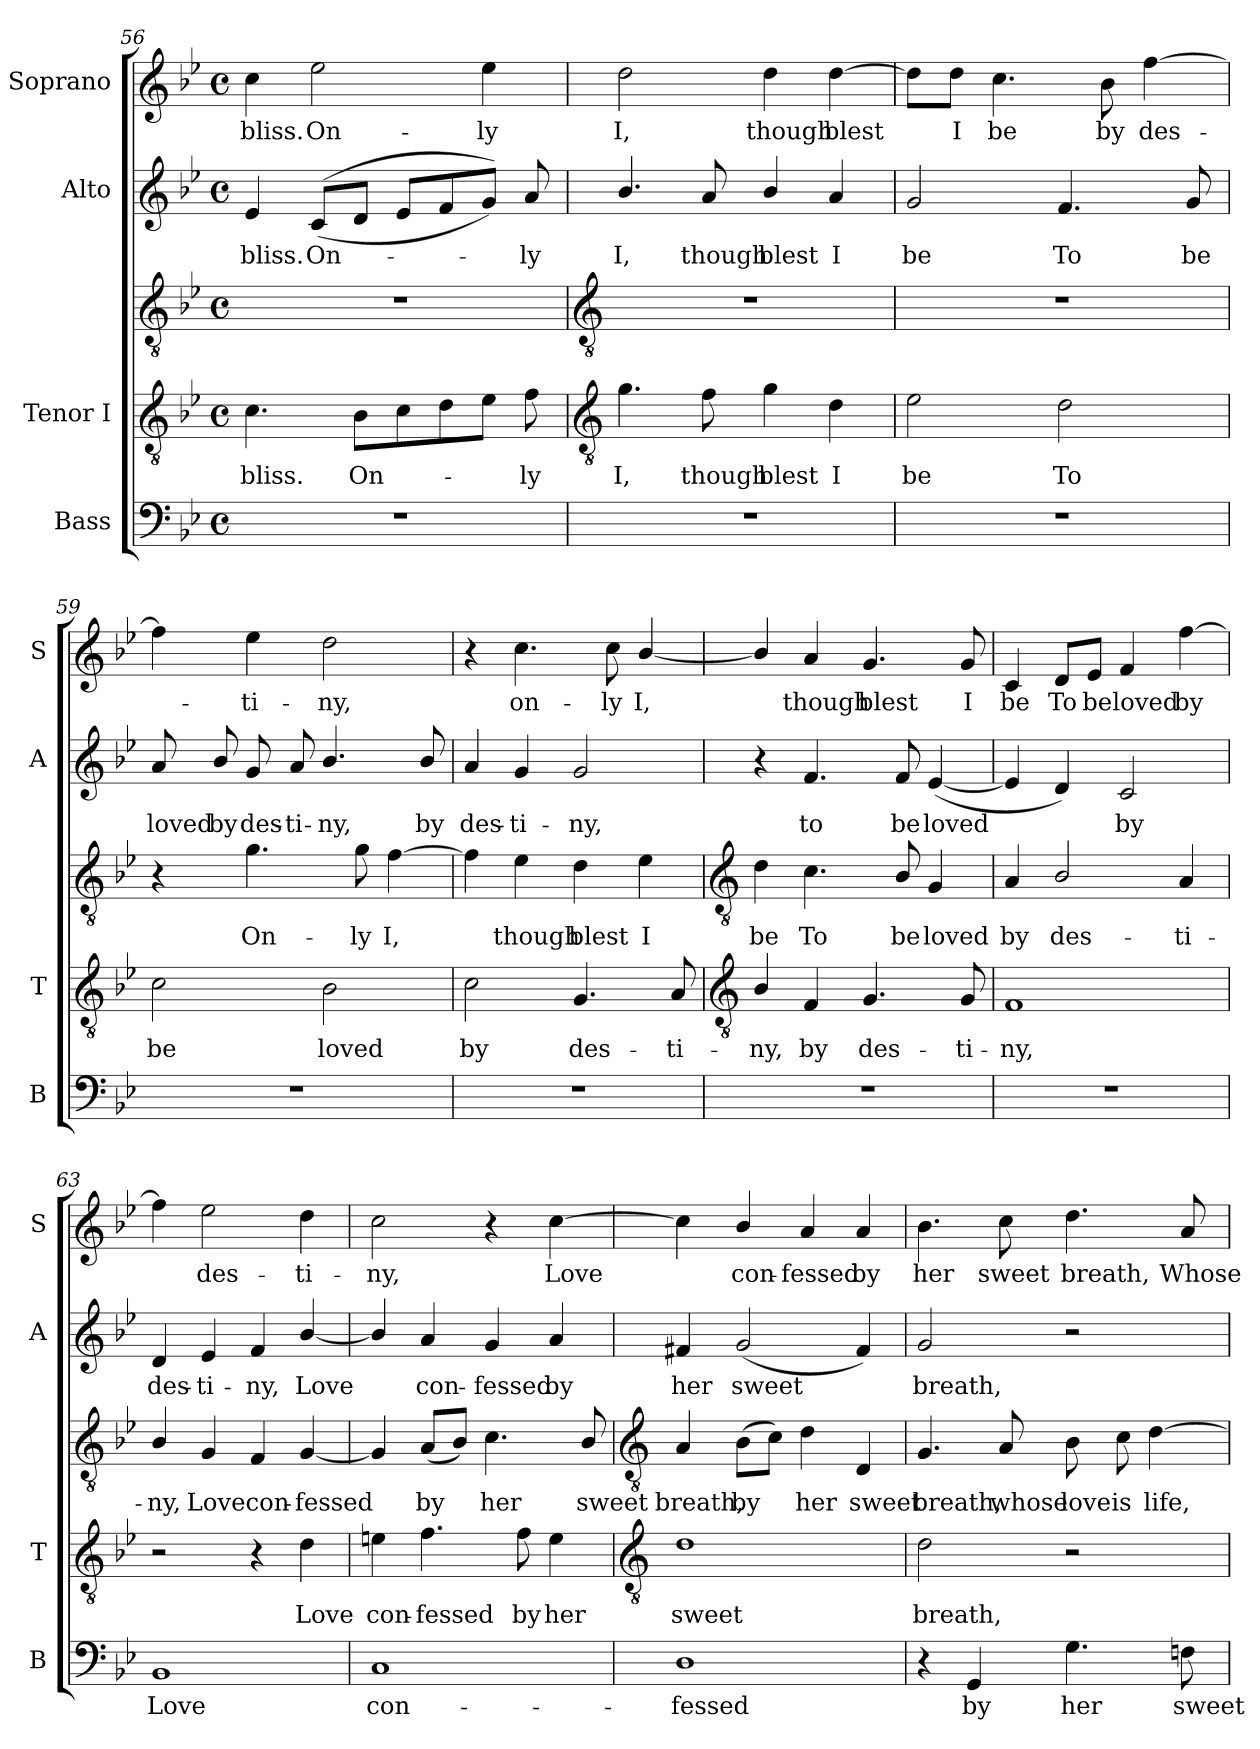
**kern	**text	**kern	**text	**kern	**text	**kern	**text	**kern	**text
*part4	*part4	*part3	*part3	*part3	*part3	*part2	*part2	*part1	*part1
*staff5	*staff5	*staff4	*staff4	*staff3	*staff3	*staff2	*staff2	*staff1	*staff1
*I"Bass	*	*I"Tenor I	*	*	*	*I"Alto	*	*I"Soprano	*
*I'B	*	*I'T	*	*	*	*I'A	*	*I'S	*
*clefF4	*	*clefGv2	*	*clefGv2	*	*clefG2	*	*clefG2	*
*k[b-e-]	*	*k[b-e-]	*	*k[b-e-]	*	*k[b-e-]	*	*k[b-e-]	*
*B-:	*	*B-:	*	*B-:	*	*B-:	*	*B-:	*
*M4/4	*	*M4/4	*	*M4/4	*	*M4/4	*	*M4/4	*
*met(c)	*	*met(c)	*	*met(c)	*	*met(c)	*	*met(c)	*
=56	=56	=56	=56	=56	=56	=56	=56	=56	=56
!	!	!	!LO:LY:b	!	!	!	!LO:LY:b	!	!LO:LY:b
1r	.	4.c	bliss.	1r	.	4e-	bliss.	4cc	bliss.
!	!	!	!	!	!	!	!LO:LY:b	!	!LO:LY:b
.	.	.	.	.	.	(<(<8cL	On-	2ee-	On-
!	!	!	!LO:LY:b	!	!	!	!	!	!
.	.	8B-L	On-	.	.	8dJ	.	.	.
.	.	8c	.	.	.	8e-L	.	.	.
.	.	8d	.	.	.	8f	.	.	.
!	!	!	!	!	!	!	!	!	!LO:LY:b
.	.	8e-J	.	.	.	8gJ))	.	4ee-	-ly
!	!	!	!LO:LY:b	!	!	!	!LO:LY:b	!	!
.	.	8f	ly	.	.	8a	ly	.	.
!!LO:LB:g=z
=57	=57	=57	=57	=57	=57	=57	=57	=57	=57
*	*	*clefGv2	*	*clefGv2	*	*	*	*	*
!	!	!	!LO:LY:b	!	!	!	!LO:LY:b	!	!LO:LY:b
1r	.	4.g	I,	1r	.	4.b-/	I,	2dd	I,
!	!	!	!LO:LY:b	!	!	!	!LO:LY:b	!	!
.	.	8f	though	.	.	8a	though	.	.
!	!	!	!LO:LY:b	!	!	!	!LO:LY:b	!	!LO:LY:b
.	.	4g	blest	.	.	4b-/	blest	4dd	though
!	!	!	!LO:LY:b	!	!	!	!LO:LY:b	!	!LO:LY:b
.	.	4d	I	.	.	4a	I	[4dd	blest
=58	=58	=58	=58	=58	=58	=58	=58	=58	=58
!	!	!	!LO:LY:b	!	!	!	!LO:LY:b	!	!
1r	.	2e-	be	1r	.	2g	be	8dd\L]	.
!	!	!	!	!	!	!	!	!	!LO:LY:b
.	.	.	.	.	.	.	.	8dd\J	I
!	!	!	!	!	!	!	!	!	!LO:LY:b
.	.	.	.	.	.	.	.	4.cc	be
!	!	!	!LO:LY:b	!	!	!	!LO:LY:b	!	!
.	.	2d	To	.	.	4.f	To	.	.
!	!	!	!	!	!	!	!	!	!LO:LY:b
.	.	.	.	.	.	.	.	8b-	by
!	!	!	!	!	!	!	!	!	!LO:LY:b
.	.	.	.	.	.	.	.	[4ff	des-
!	!	!	!	!	!	!	!LO:LY:b	!	!
.	.	.	.	.	.	8g	be	.	.
=59	=59	=59	=59	=59	=59	=59	=59	=59	=59
!	!	!	!LO:LY:b	!	!	!	!LO:LY:b	!	!
1r	.	2c	be	4r	.	8a	loved	4ff]	.
!	!	!	!	!	!	!	!LO:LY:b	!	!
.	.	.	.	.	.	8b-/	by	.	.
!	!	!	!	!	!LO:LY:b	!	!LO:LY:b	!	!LO:LY:b
.	.	.	.	4.g	On-	8g	des-	4ee-	ti-
!	!	!	!	!	!	!	!LO:LY:b	!	!
.	.	.	.	.	.	8a	-ti-	.	.
!	!	!	!LO:LY:b	!	!	!	!LO:LY:b	!	!LO:LY:b
.	.	2B-	loved	.	.	4.b-/	-ny,	2dd	-ny,
!	!	!	!	!	!LO:LY:b	!	!	!	!
.	.	.	.	8g	-ly	.	.	.	.
!	!	!	!	!	!LO:LY:b	!	!	!	!
.	.	.	.	[4f	I,	.	.	.	.
!	!	!	!	!	!	!	!LO:LY:b	!	!
.	.	.	.	.	.	8b-/	by	.	.
=60	=60	=60	=60	=60	=60	=60	=60	=60	=60
!	!	!	!LO:LY:b	!	!	!	!LO:LY:b	!	!
1r	.	2c	by	4f]	.	4a	des-	4r	.
!	!	!	!	!	!LO:LY:b	!	!LO:LY:b	!	!LO:LY:b
.	.	.	.	4e-	though	4g	-ti-	4.cc	on-
!	!	!	!LO:LY:b	!	!LO:LY:b	!	!LO:LY:b	!	!
.	.	4.G	des-	4d	blest	2g	-ny,	.	.
!	!	!	!	!	!	!	!	!	!LO:LY:b
.	.	.	.	.	.	.	.	8cc	-ly
!	!	!	!	!	!LO:LY:b	!	!	!	!LO:LY:b
.	.	.	.	4e-	I	.	.	[4b-/	I,
!	!	!	!LO:LY:b	!	!	!	!	!	!
.	.	8A	-ti-	.	.	.	.	.	.
!!LO:LB:g=z
=61	=61	=61	=61	=61	=61	=61	=61	=61	=61
*	*	*clefGv2	*	*clefGv2	*	*	*	*	*
!	!	!	!LO:LY:b	!	!LO:LY:b	!	!	!	!
1r	.	4B-/	ny,	4d	-be	4r	.	4b-/]	.
!	!	!	!LO:LY:b	!	!LO:LY:b	!	!LO:LY:b	!	!LO:LY:b
.	.	4F	by	4.c	To	4.f	to	4a	though
!	!	!	!LO:LY:b	!	!	!	!	!	!LO:LY:b
.	.	4.G	des-	.	.	.	.	4.g	blest
!	!	!	!	!	!LO:LY:b	!	!LO:LY:b	!	!
.	.	.	.	8B-/	be	8f	be	.	.
!	!	!	!	!	!LO:LY:b	!	!LO:LY:b	!	!
.	.	.	.	4G	loved	(<[4e-	loved	.	.
!	!	!	!LO:LY:b	!	!	!	!	!	!LO:LY:b
.	.	8G	-ti-	.	.	.	.	8g	I
=62	=62	=62	=62	=62	=62	=62	=62	=62	=62
!	!	!	!LO:LY:b	!	!LO:LY:b	!	!	!	!LO:LY:b
1r	.	1F	-ny,	4A	-by	4e-]	.	4c	be
!	!	!	!	!	!LO:LY:b	!	!	!	!LO:LY:b
.	.	.	.	2B-/	des-	4d)	.	8d/L	To
!	!	!	!	!	!	!	!	!	!LO:LY:b
.	.	.	.	.	.	.	.	8e-/J	be
!	!	!	!	!	!	!	!LO:LY:b	!	!LO:LY:b
.	.	.	.	.	.	2c	by	4f	loved
!	!	!	!	!	!LO:LY:b	!	!	!	!LO:LY:b
.	.	.	.	4A	-ti-	.	.	[4ff	by
=63	=63	=63	=63	=63	=63	=63	=63	=63	=63
!	!LO:LY:b	!	!	!	!LO:LY:b	!	!LO:LY:b	!	!
1BB-	Love	2r	.	4B-/	ny,	4d	des-	4ff]	.
!	!	!	!	!	!LO:LY:b	!	!LO:LY:b	!	!LO:LY:b
.	.	.	.	4G	Love	4e-	-ti-	2ee-	des-
!	!	!	!	!	!LO:LY:b	!	!LO:LY:b	!	!
.	.	4r	.	4F	con-	4f	-ny,	.	.
!	!	!	!LO:LY:b	!	!LO:LY:b	!	!LO:LY:b	!	!LO:LY:b
.	.	4d	Love	[4G	-fessed	[4b-/	Love	4dd	-ti-
=64	=64	=64	=64	=64	=64	=64	=64	=64	=64
!	!LO:LY:b	!	!LO:LY:b	!	!	!	!	!	!LO:LY:b
1C	con-	4en	con-	4G]	.	4b-/]	.	2cc	-ny,
!	!	!	!LO:LY:b	!	!LO:LY:b	!	!LO:LY:b	!	!
.	.	4.f	-fessed	(<8AL	by	4a	con-	.	.
.	.	.	.	8B-J)	.	.	.	.	.
!	!	!	!	!	!LO:LY:b	!	!LO:LY:b	!	!
.	.	.	.	4.c	her	4g	-fessed	4r	.
!	!	!	!LO:LY:b	!	!	!	!	!	!
.	.	8f	by	.	.	.	.	.	.
!	!	!	!LO:LY:b	!	!	!	!LO:LY:b	!	!LO:LY:b
.	.	4e	her	.	.	4a	by	[4cc	Love
!	!	!	!	!	!LO:LY:b	!	!	!	!
.	.	.	.	8B-/	sweet	.	.	.	.
!!LO:LB:g=z
=65	=65	=65	=65	=65	=65	=65	=65	=65	=65
*	*	*clefGv2	*	*clefGv2	*	*	*	*	*
!	!LO:LY:b	!	!LO:LY:b	!	!LO:LY:b	!	!LO:LY:b	!	!
1D	-fessed	1d	sweet	4A	breath,	4f#X	her	4cc]	.
!	!	!	!	!	!LO:LY:b	!	!LO:LY:b	!	!LO:LY:b
.	.	.	.	(>8B-L	by	(<2g	sweet	4b-/	con-
.	.	.	.	8cJ)	.	.	.	.	.
!	!	!	!	!	!LO:LY:b	!	!	!	!LO:LY:b
.	.	.	.	4d	her	.	.	4a	-fessed
!	!	!	!	!	!LO:LY:b	!	!	!	!LO:LY:b
.	.	.	.	4D	sweet	4f#)	.	4a	by
=66	=66	=66	=66	=66	=66	=66	=66	=66	=66
!	!	!	!LO:LY:b	!	!LO:LY:b	!	!LO:LY:b	!	!LO:LY:b
4r	.	2d	breath,	4.G	breath,	2g	breath,	4.b-	her
!	!LO:LY:b	!	!	!	!	!	!	!	!
4GG	by	.	.	.	.	.	.	.	.
!	!	!	!	!	!LO:LY:b	!	!	!	!LO:LY:b
.	.	.	.	8A	whose	.	.	8cc	sweet
!	!LO:LY:b	!	!	!	!LO:LY:b	!	!	!	!LO:LY:b
4.G	her	2r	.	8B-	love	2r	.	4.dd	breath,
!	!	!	!	!	!LO:LY:b	!	!	!	!
.	.	.	.	8c	is	.	.	.	.
!	!	!	!	!	!LO:LY:b	!	!	!	!
.	.	.	.	[4d	life,	.	.	.	.
!	!LO:LY:b	!	!	!	!	!	!	!	!LO:LY:b
8Fn	sweet	.	.	.	.	.	.	8a	Whose
=	=	=	=	=	=	=	=	=	=
*-	*-	*-	*-	*-	*-	*-	*-	*-	*-
